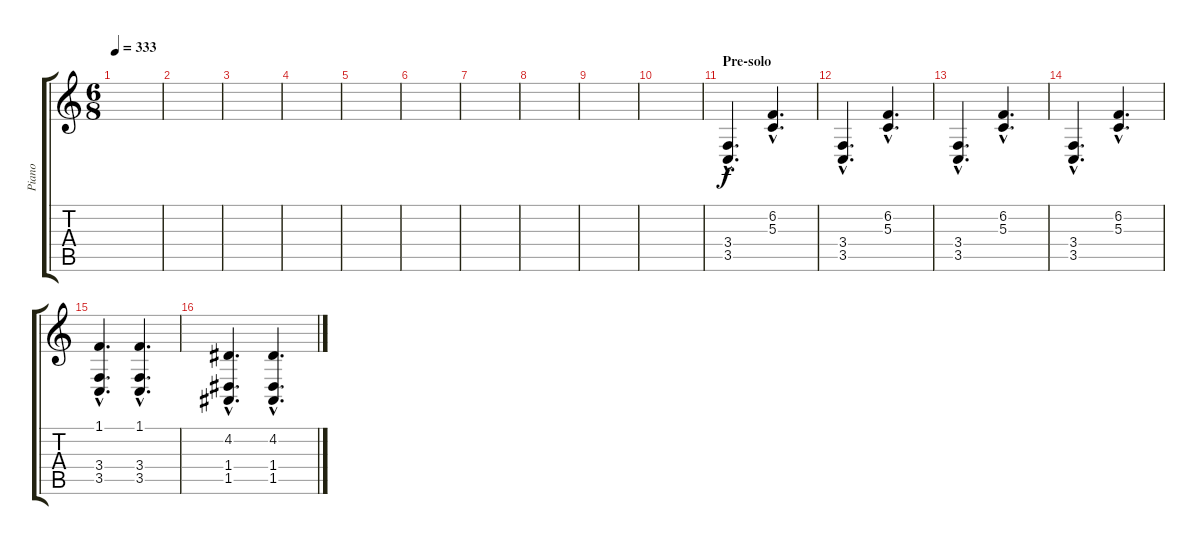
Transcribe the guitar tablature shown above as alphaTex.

\track ("Piano" "Piano") {instrument acousticgrandpiano}
\staff {score tabs}
\tuning (E4 B3 G3 D3 A2 E2) {hide}
\ts (6 8)
\tempo 333
\clef g2
\ks c
|
|
|
|
|
|
|
|
|
|
\section ("" "Pre-solo")
(3.4{hac} 3.5{hac}).4{d} (6.2{hac} 5.3{hac}).4{d} |
(3.4{hac} 3.5{hac}).4{d} (6.2{hac} 5.3{hac}).4{d} |
(3.4{hac} 3.5{hac}).4{d} (6.2{hac} 5.3{hac}).4{d} |
(3.4{hac} 3.5{hac}).4{d} (6.2{hac} 5.3{hac}).4{d} |
(1.1{hac} 3.4{hac} 3.5{hac}).4{d} (1.1{hac} 3.4{hac} 3.5{hac}).4{d} |
(4.2{hac} 1.4{hac} 1.5{hac}).4{d} (4.2{hac} 1.4{hac} 1.5{hac}).4{d}
